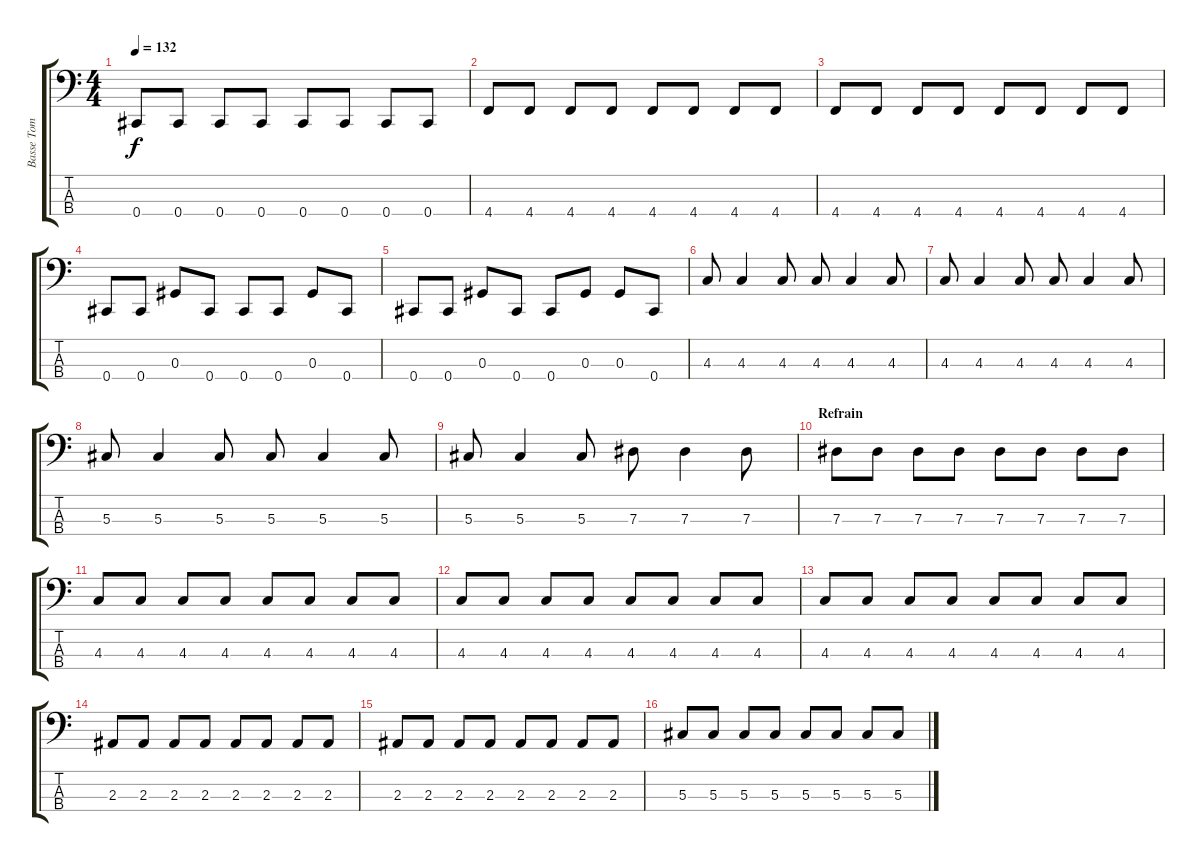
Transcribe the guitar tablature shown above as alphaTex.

\track ("Basse Tom" "Basse Tom") {instrument electricbasspick}
\staff {score tabs}
\tuning (Gb2 Db2 Ab1 Db1) {hide}
\ts (4 4)
\tempo 132
\clef f4
\ks c
0.4.8{dy f} 0.4.8 0.4.8 0.4.8 0.4.8 0.4.8 0.4.8 0.4.8 |
4.4.8 4.4.8 4.4.8 4.4.8 4.4.8 4.4.8 4.4.8 4.4.8 |
4.4.8 4.4.8 4.4.8 4.4.8 4.4.8 4.4.8 4.4.8 4.4.8 |
0.4.8 0.4.8 0.3.8 0.4.8 0.4.8 0.4.8 0.3.8 0.4.8 |
0.4.8 0.4.8 0.3.8 0.4.8 0.4.8 0.3.8 0.3.8 0.4.8 |
4.3.8 4.3.4 4.3.8 4.3.8 4.3.4 4.3.8 |
4.3.8 4.3.4 4.3.8 4.3.8 4.3.4 4.3.8 |
5.3.8 5.3.4 5.3.8 5.3.8 5.3.4 5.3.8 |
5.3.8 5.3.4 5.3.8 7.3.8 7.3.4 7.3.8 |
\section ("" "Refrain")
7.3.8 7.3.8 7.3.8 7.3.8 7.3.8 7.3.8 7.3.8 7.3.8 |
4.3.8 4.3.8 4.3.8 4.3.8 4.3.8 4.3.8 4.3.8 4.3.8 |
4.3.8 4.3.8 4.3.8 4.3.8 4.3.8 4.3.8 4.3.8 4.3.8 |
4.3.8 4.3.8 4.3.8 4.3.8 4.3.8 4.3.8 4.3.8 4.3.8 |
2.3.8 2.3.8 2.3.8 2.3.8 2.3.8 2.3.8 2.3.8 2.3.8 |
2.3.8 2.3.8 2.3.8 2.3.8 2.3.8 2.3.8 2.3.8 2.3.8 |
5.3.8 5.3.8 5.3.8 5.3.8 5.3.8 5.3.8 5.3.8 5.3.8
